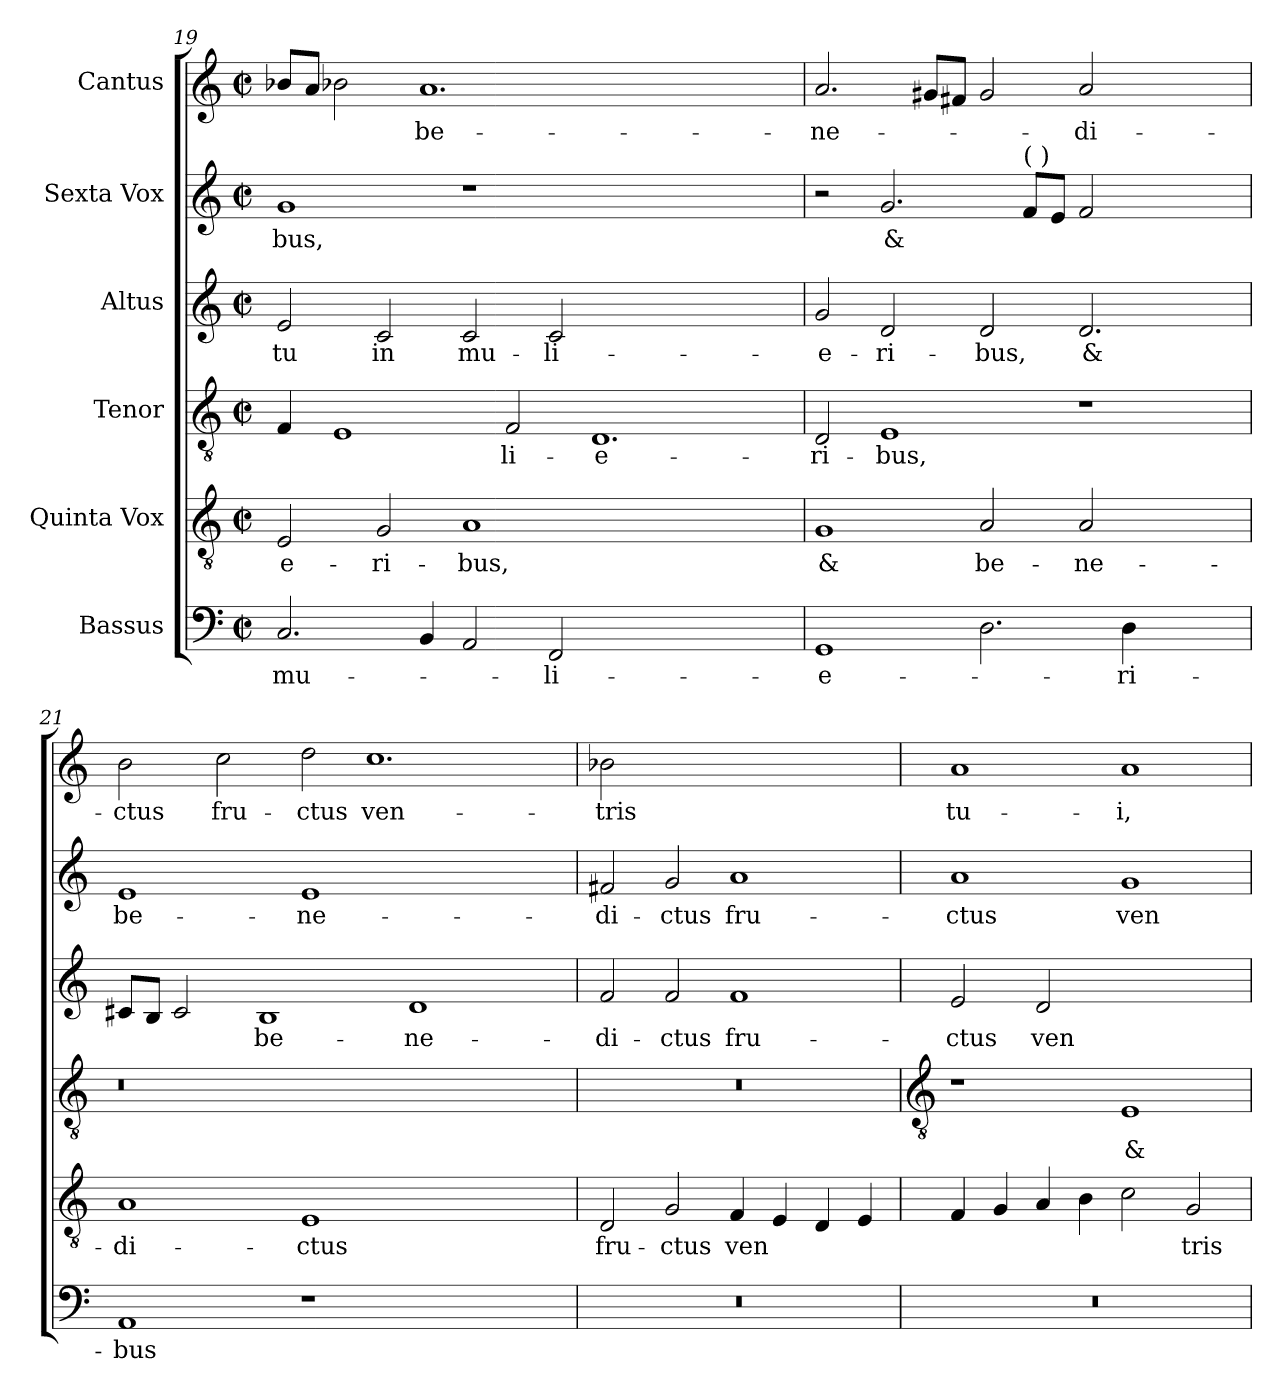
**kern	**text	**kern	**text	**kern	**text	**kern	**text	**kern	**text	**kern	**text
*part6	*part6	*part5	*part5	*part4	*part4	*part3	*part3	*part2	*part2	*part1	*part1
*staff6	*staff6	*staff5	*staff5	*staff4	*staff4	*staff3	*staff3	*staff2	*staff2	*staff1	*staff1
*I"Bassus	*	*I"Quinta Vox	*	*I"Tenor	*	*I"Altus	*	*I"Sexta Vox	*	*I"Cantus	*
*clefF4	*	*clefGv2	*	*clefGv2	*	*clefG2	*	*clefG2	*	*clefG2	*
*k[]	*	*k[]	*	*k[]	*	*k[]	*	*k[]	*	*k[]	*
*C:	*	*C:	*	*C:	*	*C:	*	*C:	*	*C:	*
*M4/2	*	*M4/2	*	*M4/2	*	*M4/2	*	*M4/2	*	*M4/2	*
*met(c|)	*	*met(c|)	*	*met(c|)	*	*met(c|)	*	*met(c|)	*	*met(c|)	*
=19A	=19A	=19A	=19A	=19A	=19A	=19A	=19A	=19A	=19A	=19A	=19A
!	!LO:LY:b	!	!LO:LY:b	!	!	!	!LO:LY:b	!	!LO:LY:b	!	!
2.C	mu-	2E	-e-	4F	.	2e	tu	1g	-bus,	8b-XL	.
.	.	.	.	.	.	.	.	.	.	8aJ	.
.	.	.	.	1E	.	.	.	.	.	2b-X	.
!	!	!	!LO:LY:b	!	!	!	!LO:LY:b	!	!	!	!
.	.	2G	-ri-	.	.	2c	in	.	.	.	.
!	!	!	!	!	!	!	!	!	!	!	!LO:LY:b
4BB	.	.	.	.	.	.	.	.	.	1.a	be-
!	!	!	!LO:LY:b	!	!	!	!LO:LY:b	!	!	!	!
2AA	.	1A	-bus,	.	.	2c	mu-	1r	.	.	.
!	!	!	!	!	!LO:LY:b	!	!	!	!	!	!
.	.	.	.	2F	-li-	.	.	.	.	.	.
!	!LO:LY:b	!	!	!	!	!	!LO:LY:b	!	!	!	!
2FF	-li-	.	.	.	.	2c	-li-	.	.	.	.
!	!	!	!	!	!LO:LY:b	!	!	!	!	!	!
.	.	.	.	1.D	-e-	.	.	.	.	.	.
1ryy	.	1ryy	.	.	.	1ryy	.	1ryy	.	.	.
.	.	.	.	.	.	.	.	.	.	1ryy	.
4ryy	.	4ryy	.	.	.	4ryy	.	4ryy	.	.	.
=20A	=20A	=20A	=20A	=20A	=20A	=20A	=20A	=20A	=20A	=20A	=20A
!	!LO:LY:b	!	!LO:LY:b	!	!LO:LY:b	!	!LO:LY:b	!	!	!	!LO:LY:b
1GG	-e-	1G	&	2D	-ri-	2g	-e-	2r	.	2.a	-ne-
!	!	!	!	!	!LO:LY:b	!	!LO:LY:b	!	!LO:LY:b	!	!
.	.	.	.	1E	-bus,	2d	-ri-	2.g	&	.	.
.	.	.	.	.	.	.	.	.	.	8g#L	.
.	.	.	.	.	.	.	.	.	.	8f#J	.
!	!	!	!LO:LY:b	!	!	!	!LO:LY:b	!	!	!	!
2.D	.	2A	be-	.	.	2d	-bus,	.	.	2g#	.
!	!	!	!	!	!	!	!	!LO:TX:a:t=(  )	!	!	!
.	.	.	.	.	.	.	.	8fL	.	.	.
.	.	.	.	.	.	.	.	8eJ	.	.	.
!	!	!	!LO:LY:b	!	!	!	!LO:LY:b	!	!	!	!LO:LY:b
.	.	2A	-ne-	1r	.	2.d	&	2f	.	2a	-di-
!	!LO:LY:b	!	!	!	!	!	!	!	!	!	!
4D	-ri-	.	.	.	.	.	.	.	.	.	.
2ryy	.	2ryy	.	.	.	.	.	2ryy	.	2ryy	.
.	.	.	.	.	.	4ryy	.	.	.	.	.
=21A	=21A	=21A	=21A	=21A	=21A	=21A	=21A	=21A	=21A	=21A	=21A
!	!LO:LY:b	!	!LO:LY:b	!	!	!	!	!	!LO:LY:b	!	!LO:LY:b
1AA	-bus	1A	-di-	0r	.	8c#L	.	1e	be-	2b	-ctus
.	.	.	.	.	.	8BJ	.	.	.	.	.
.	.	.	.	.	.	2c#	.	.	.	.	.
!	!	!	!	!	!	!	!	!	!	!	!LO:LY:b
.	.	.	.	.	.	.	.	.	.	2cc	fru-
!	!	!	!	!	!	!	!LO:LY:b	!	!	!	!
.	.	.	.	.	.	1B	be-	.	.	.	.
!	!	!	!LO:LY:b	!	!	!	!	!	!LO:LY:b	!	!LO:LY:b
1r	.	1E	-ctus	.	.	.	.	1e	-ne-	2dd	-ctus
!	!	!	!	!	!	!	!	!	!	!	!LO:LY:b
.	.	.	.	.	.	.	.	.	.	1.cc	ven-
!	!	!	!	!	!	!	!LO:LY:b	!	!	!	!
.	.	.	.	.	.	1d	-ne-	.	.	.	.
1ryy	.	1ryy	.	1ryy	.	.	.	1ryy	.	.	.
.	.	.	.	.	.	4ryy	.	.	.	.	.
=22A	=22A	=22A	=22A	=22A	=22A	=22A	=22A	=22A	=22A	=22A	=22A
!	!	!	!LO:LY:b	!	!	!	!LO:LY:b	!	!LO:LY:b	!	!LO:LY:b
0r	.	2D	fru-	0r	.	2f	-di-	2f#X	-di-	2b-X	-tris
!	!	!	!LO:LY:b	!	!	!	!LO:LY:b	!	!LO:LY:b	!	!
.	.	2G	-ctus	.	.	2f	-ctus	2g	-ctus	1.ryy	.
!	!	!	!LO:LY:b	!	!	!	!LO:LY:b	!	!LO:LY:b	!	!
.	.	4F	ven	.	.	1f	fru-	1a	fru-	.	.
.	.	4E	.	.	.	.	.	.	.	.	.
.	.	4D	.	.	.	.	.	.	.	.	.
.	.	4E	.	.	.	.	.	.	.	.	.
!!LO:LB:g=z
=23	=23	=23	=23	=23	=23	=23	=23	=23	=23	=23	=23
*	*	*	*	*clefGv2	*	*	*	*	*	*	*
!	!	!	!	!	!	!	!LO:LY:b	!	!LO:LY:b	!	!LO:LY:b
0r	.	4F	.	1r	.	2e	-ctus	1a	-ctus	1a	tu-
.	.	4G	.	.	.	.	.	.	.	.	.
!	!	!	!	!	!	!	!LO:LY:b	!	!	!	!
.	.	4A	.	.	.	2d	ven-	.	.	.	.
.	.	4B	.	.	.	.	.	.	.	.	.
!	!	!	!	!	!LO:LY:b	!	!	!	!LO:LY:b	!	!LO:LY:b
.	.	2c	.	1E	&	1ryy	.	1g	ven-	1a	-i,
!	!	!	!LO:LY:b	!	!	!	!	!	!	!	!
.	.	2G	tris	.	.	.	.	.	.	.	.
=	=	=	=	=	=	=	=	=	=	=	=
*-	*-	*-	*-	*-	*-	*-	*-	*-	*-	*-	*-
